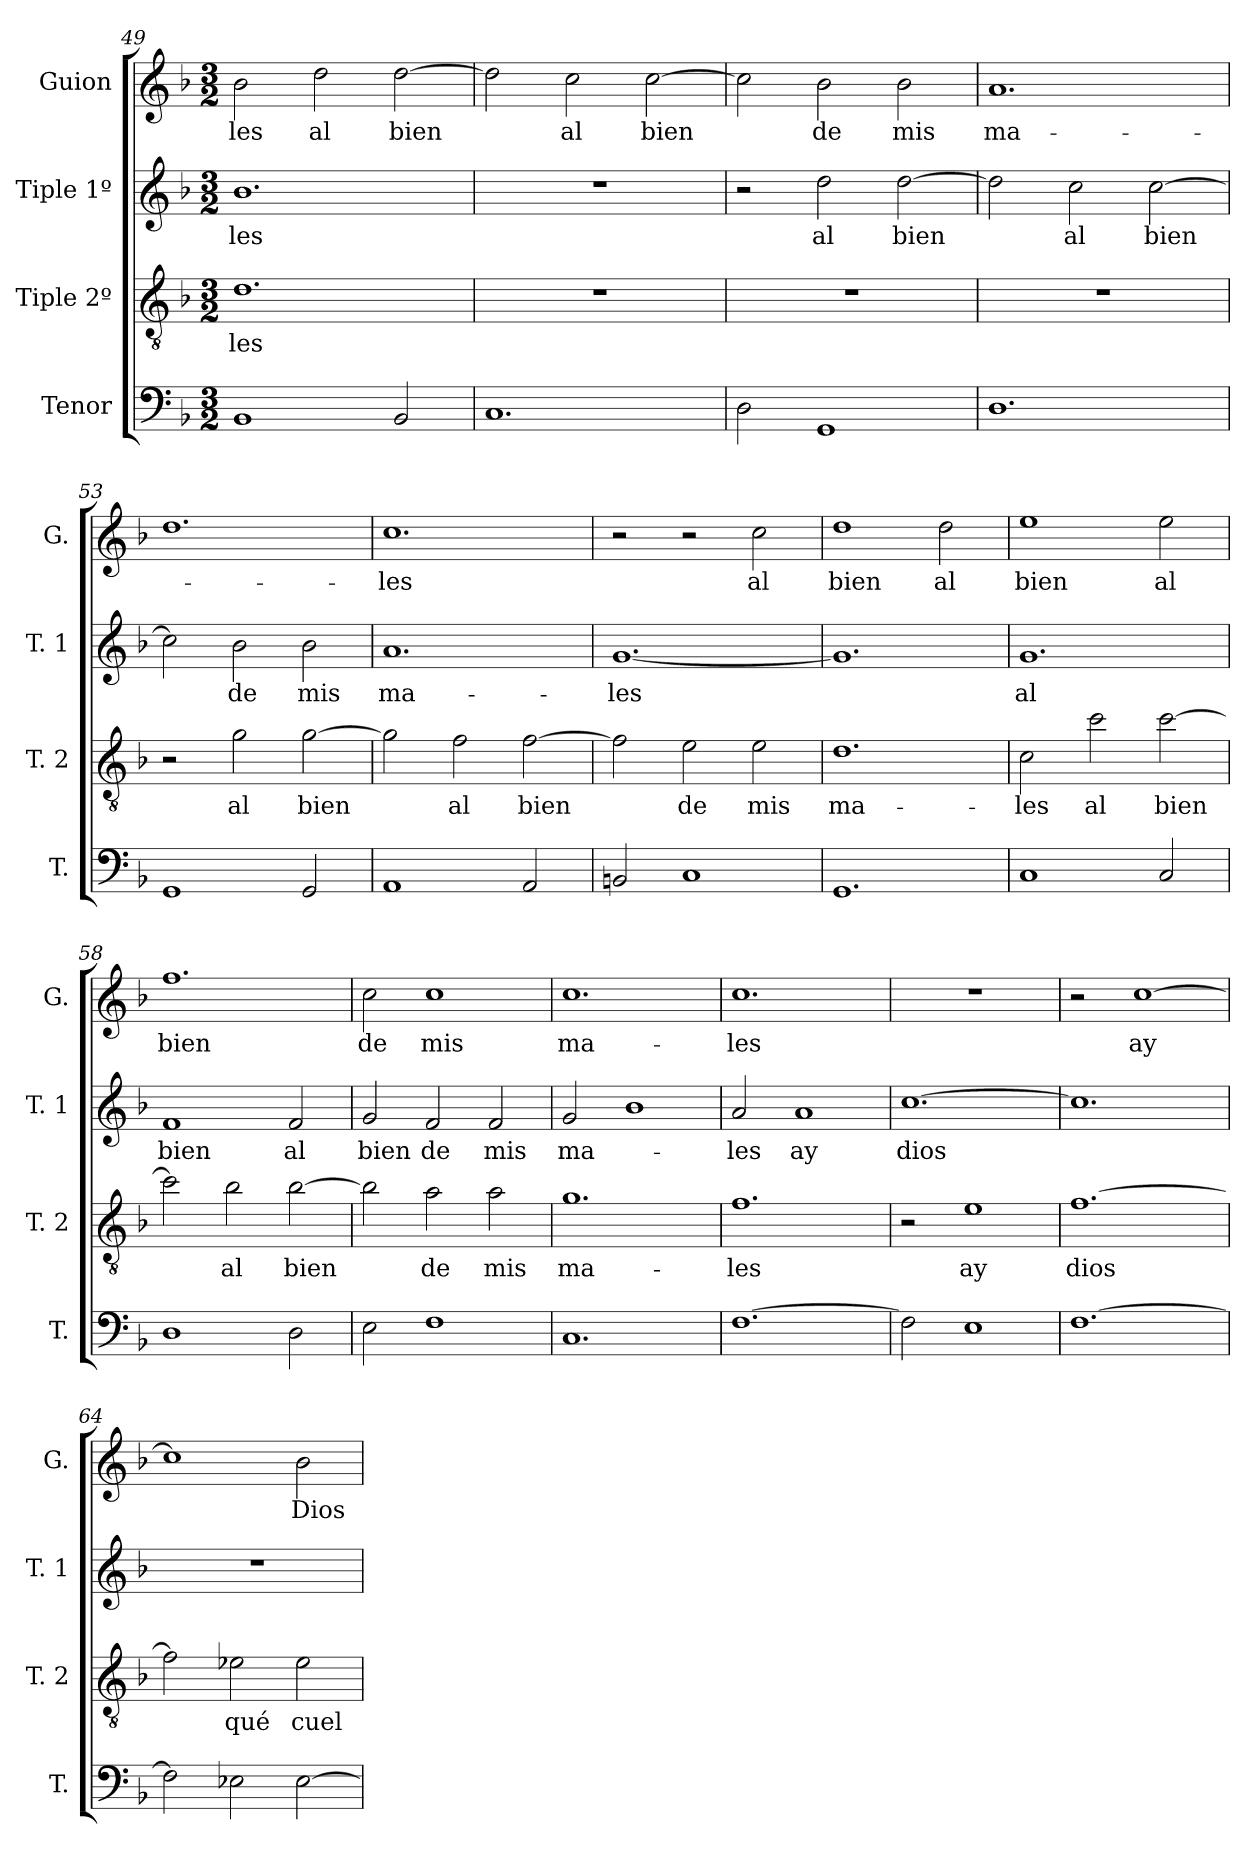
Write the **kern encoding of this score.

**kern	**kern	**text	**kern	**text	**kern	**text
*part4	*part3	*part3	*part2	*part2	*part1	*part1
*staff4	*staff3	*staff3	*staff2	*staff2	*staff1	*staff1
*I"Tenor	*I"Tiple 2º	*	*I"Tiple 1º	*	*I"Guion	*
*I'T.	*I'T. 2	*	*I'T. 1	*	*I'G.	*
*clefF4	*clefGv2	*	*clefG2	*	*clefG2	*
*k[b-]	*k[b-]	*	*k[b-]	*	*k[b-]	*
*M3/2	*M3/2	*	*M3/2	*	*M3/2	*
=49	=49	=49	=49	=49	=49	=49
1BB-	1.d	-les	1.b-	-les	2b-	-les
.	.	.	.	.	2dd	al
2BB-	.	.	.	.	[2dd	bien
=50	=50	=50	=50	=50	=50	=50
1.C	1.r	.	1.r	.	2dd]	.
.	.	.	.	.	2cc	al
.	.	.	.	.	[2cc	bien
=51	=51	=51	=51	=51	=51	=51
2D	1.r	.	2r	.	2cc]	.
1GG	.	.	2dd	al	2b-	de
.	.	.	[2dd	bien	2b-	mis
=52	=52	=52	=52	=52	=52	=52
1.D	1.r	.	2dd]	.	1.a	ma-
.	.	.	2cc	al	.	.
.	.	.	[2cc	bien	.	.
=53	=53	=53	=53	=53	=53	=53
1GG	2r	.	2cc]	.	1.dd	.
.	2g	al	2b-	de	.	.
2GG	[2g	bien	2b-	mis	.	.
=54	=54	=54	=54	=54	=54	=54
1AA	2g]	.	1.a	ma-	1.cc	-les
.	2f	al	.	.	.	.
2AA	[2f	bien	.	.	.	.
=55	=55	=55	=55	=55	=55	=55
2BBn	2f]	.	[1.g	-les	2r	.
1C	2e	de	.	.	2r	.
.	2e	mis	.	.	2cc	al
=56	=56	=56	=56	=56	=56	=56
1.GG	1.d	ma-	1.g]	.	1dd	bien
.	.	.	.	.	2dd	al
=57	=57	=57	=57	=57	=57	=57
1C	2c	-les	1.g	al	1ee	bien
.	2cc	al	.	.	.	.
2C	[2cc	bien	.	.	2ee	al
=58	=58	=58	=58	=58	=58	=58
1D	2cc]	.	1f	bien	1.ff	bien
.	2b-	al	.	.	.	.
2D	[2b-	bien	2f	al	.	.
=59	=59	=59	=59	=59	=59	=59
2E	2b-]	.	2g	bien	2cc	de
1F	2a	de	2f	de	1cc	mis
.	2a	mis	2f	mis	.	.
=60	=60	=60	=60	=60	=60	=60
1.C	1.g	ma-	2g	ma-	1.cc	ma-
.	.	.	1b-	.	.	.
=61	=61	=61	=61	=61	=61	=61
[1.F	1.f	-les	2a	-les	1.cc	-les
.	.	.	1a	ay	.	.
=62	=62	=62	=62	=62	=62	=62
2F]	2r	.	[1.cc	dios	1.r	.
1E	1e	ay	.	.	.	.
=63	=63	=63	=63	=63	=63	=63
[1.F	[1.f	dios	1.cc]	.	2r	.
.	.	.	.	.	[1cc	ay
=64	=64	=64	=64	=64	=64	=64
2F]	2f]	.	1.r	.	1cc]	.
2E-X	2e-X	qué	.	.	.	.
[2E-	2e-	cuel-	.	.	2b-	Dios
=	=	=	=	=	=	=
*-	*-	*-	*-	*-	*-	*-
